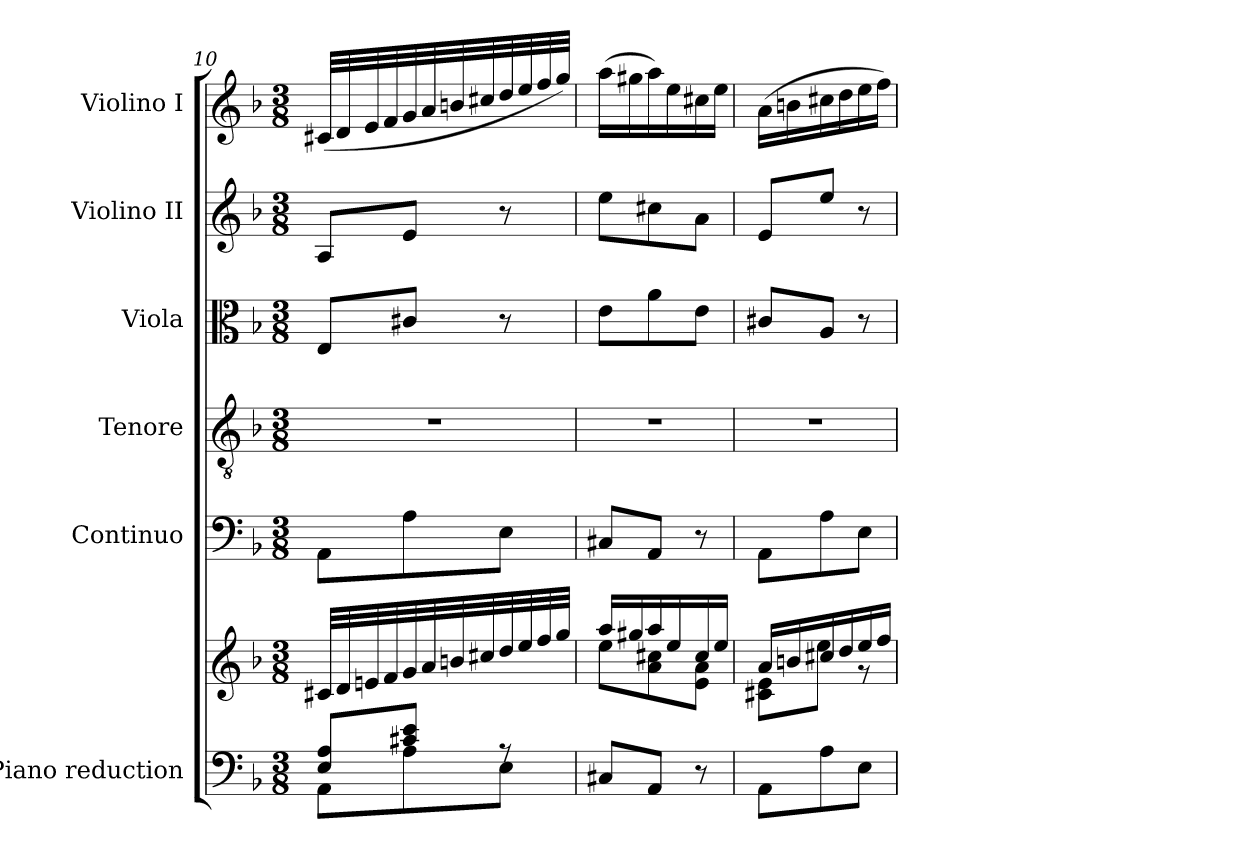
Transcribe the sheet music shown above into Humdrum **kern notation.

**kern	**kern	**kern	**kern	**kern	**kern	**kern
*part6	*part6	*part5	*part4	*part3	*part2	*part1
*staff7	*staff6	*staff5	*staff4	*staff3	*staff2	*staff1
*I"Piano reduction	*	*I"Continuo	*I"Tenore	*I"Viola	*I"Violino II	*I"Violino I
*I'Pno	*	*	*	*I'Vla	*I'Vln	*I'Vln
*clefF4	*clefG2	*clefF4	*clefGv2	*clefC3	*clefG2	*clefG2
*k[b-]	*k[b-]	*k[b-]	*k[b-]	*k[b-]	*k[b-]	*k[b-]
*M3/8	*M3/8	*M3/8	*M3/8	*M3/8	*M3/8	*M3/8
=10	=10	=10	=10	=10	=10	=10
*^	*	*	*	*	*	*
8E/ 8A/L	8AA\L	32c#X/LLL	8AA\L	4.r	8E/L	8A/L	(<32c#X/LLL
.	.	32d/	.	.	.	.	32d/
.	.	32en/	.	.	.	.	32e/
.	.	32f/	.	.	.	.	32f/
8c#X/ 8e/J	8A\	32g/	8A\	.	8c#X/J	8e/J	32g/
.	.	32a/	.	.	.	.	32a/
.	.	32bn/	.	.	.	.	32bn/
.	.	32cc#X/	.	.	.	.	32cc#X/
8rA	8E\J	32dd/	8E\J	.	8r	8r	32dd/
.	.	32ee/	.	.	.	.	32ee/
.	.	32ff/	.	.	.	.	32ff/
.	.	32gg/JJJ	.	.	.	.	32gg/JJJ)
*v	*v	*	*	*	*	*	*
=11	=11	=11	=11	=11	=11	=11
*	*^	*	*	*	*	*
8C#X/L	16aa/LL	8ee\L	8C#X/L	4.r	8e\L	8ee\L	(>16aa\LL
.	16gg#X/	.	.	.	.	.	16gg#X\
8AA/J	16aa/	8a\ 8cc#X\	8AA/J	.	8a\	8cc#X\	16aa\)
.	16ee/	.	.	.	.	.	16ee\
8r	16cc#/	8e\ 8a\J	8r	.	8e\J	8a\J	16cc#X\
.	16ee/JJ	.	.	.	.	.	16ee\JJ
=12	=12	=12	=12	=12	=12	=12	=12
8AA\L	16a/LL	8c#X\ 8e\L	8AA\L	4.r	8c#X/L	8e/L	(>16a\LL
.	16bn/	.	.	.	.	.	16bn\
8A\	16cc#X/	8ee\J	8A\	.	8A/J	8ee/J	16cc#X\
.	16dd/	.	.	.	.	.	16dd\
8E\J	16ee/	8r	8E\J	.	8r	8r	16ee\
.	16ff/JJ	.	.	.	.	.	16ff\JJ)
*	*v	*v	*	*	*	*	*
=	=	=	=	=	=	=
*-	*-	*-	*-	*-	*-	*-
